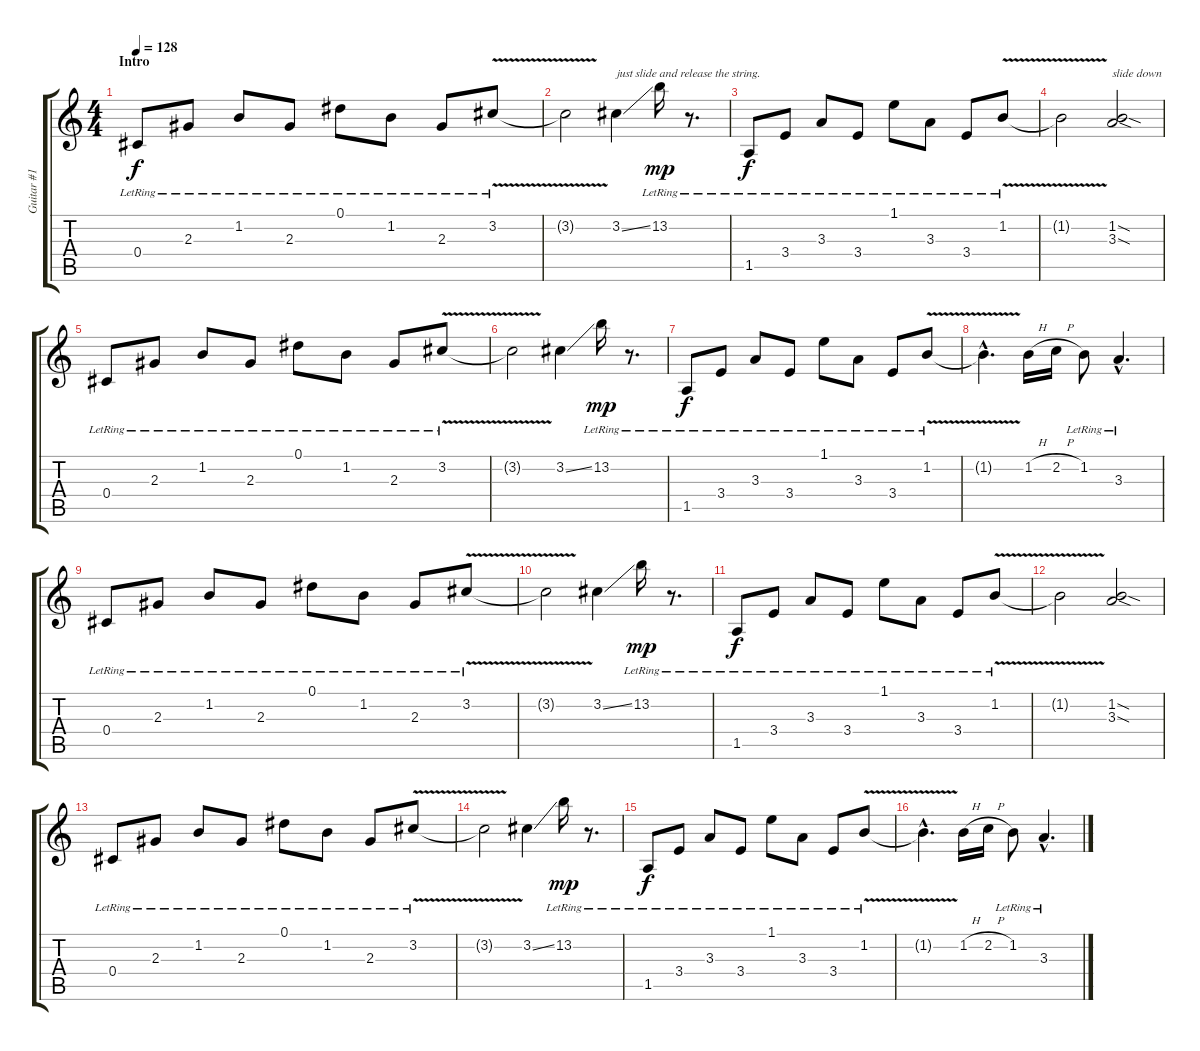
\track ("Guitar #1 - Pat Callahan" "Guitar #1 ") {instrument electricguitarclean}
\staff {score tabs}
\tuning (Eb4 Bb3 Gb3 Db3 Ab2 Db2) {hide}
\ts (4 4)
\section ("" "Intro")
\tempo 128
\clef g2
\ks c
0.4{lr}.8{dy f instrument electricguitarclean} 2.3{lr}.8 1.2{lr}.8 2.3{lr}.8 0.1{lr}.8 1.2{lr}.8 2.3{lr}.8 3.2{v lr}.8 |
3.2{t}.2 3.2{ss}.4{txt "just slide and release the string."} 13.2{lr}.16{dy mp} r.8{d} |
1.5{lr}.8{dy f} 3.4{lr}.8 3.3{lr}.8 3.4{lr}.8 1.1{lr}.8 3.3{lr}.8 3.4{lr}.8 1.2{v lr}.8 |
1.2{t}.2 (1.2{sod} 3.3{sod}).2{txt "slide down"} |
0.4{lr}.8 2.3{lr}.8 1.2{lr}.8 2.3{lr}.8 0.1{lr}.8 1.2{lr}.8 2.3{lr}.8 3.2{v lr}.8 |
3.2{t}.2 3.2{ss}.4 13.2{lr}.16{dy mp} r.8{d} |
1.5{lr}.8{dy f} 3.4{lr}.8 3.3{lr}.8 3.4{lr}.8 1.1{lr}.8 3.3{lr}.8 3.4{lr}.8 1.2{v lr}.8 |
1.2{hac t}.4{d} 1.2{h}.16 2.2{h}.16 1.2{lr}.8 3.3{hac lr}.4{d} |
0.4{lr}.8 2.3{lr}.8 1.2{lr}.8 2.3{lr}.8 0.1{lr}.8 1.2{lr}.8 2.3{lr}.8 3.2{v lr}.8 |
3.2{t}.2 3.2{ss}.4 13.2{lr}.16{dy mp} r.8{d} |
1.5{lr}.8{dy f} 3.4{lr}.8 3.3{lr}.8 3.4{lr}.8 1.1{lr}.8 3.3{lr}.8 3.4{lr}.8 1.2{v lr}.8 |
1.2{t}.2 (1.2{sod} 3.3{sod}).2 |
0.4{lr}.8 2.3{lr}.8 1.2{lr}.8 2.3{lr}.8 0.1{lr}.8 1.2{lr}.8 2.3{lr}.8 3.2{v lr}.8 |
3.2{t}.2 3.2{ss}.4 13.2{lr}.16{dy mp} r.8{d} |
1.5{lr}.8{dy f} 3.4{lr}.8 3.3{lr}.8 3.4{lr}.8 1.1{lr}.8 3.3{lr}.8 3.4{lr}.8 1.2{v lr}.8 |
1.2{hac t}.4{d} 1.2{h}.16 2.2{h}.16 1.2{lr}.8 3.3{hac lr}.4{d}
